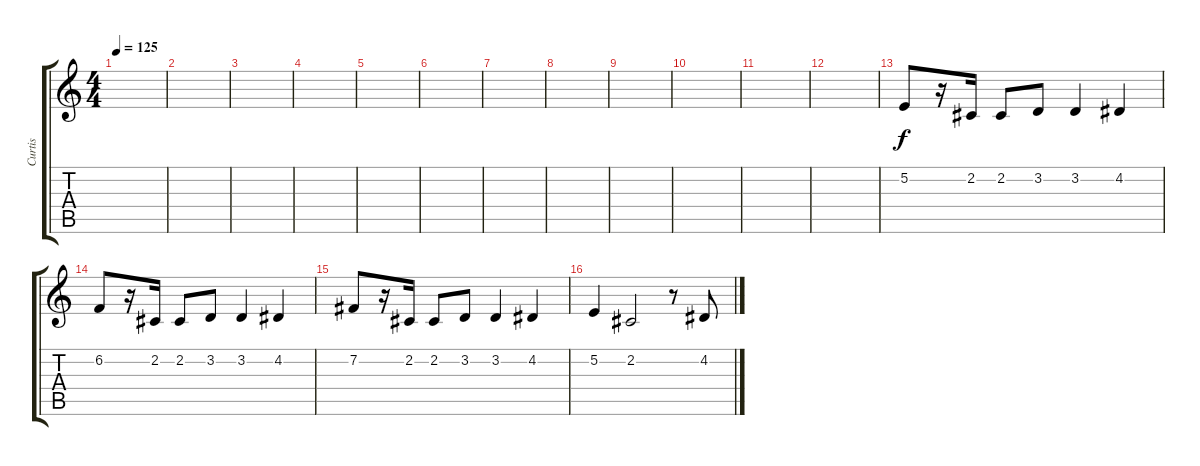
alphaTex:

\track ("Curtis" "Curtis") {instrument baritonesax}
\staff {score tabs}
\tuning (E4 B3 G3 D3 A2 E2) {hide}
\ts (4 4)
\tempo 125
\clef g2
\ks c
|
|
|
|
|
|
|
|
|
|
|
|
5.2.8 r.16 2.2.16 2.2.8 3.2.8 3.2.4 4.2.4 |
6.2.8 r.16 2.2.16 2.2.8 3.2.8 3.2.4 4.2.4 |
7.2.8 r.16 2.2.16 2.2.8 3.2.8 3.2.4 4.2.4 |
5.2.4 2.2.2 r.8 4.2.8
